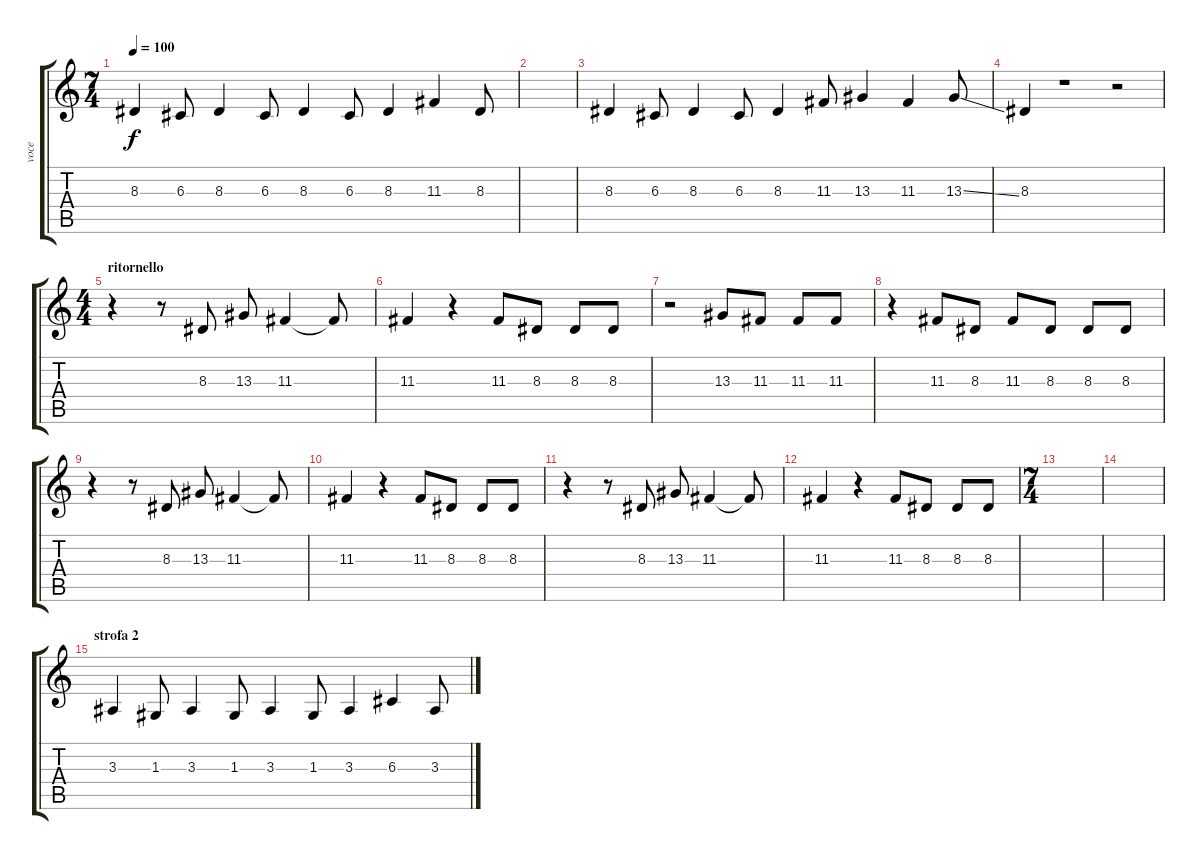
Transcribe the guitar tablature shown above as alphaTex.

\track ("voce" "voce") {instrument altosax}
\staff {score tabs}
\tuning (E4 B3 G3 D3 A2 E2) {hide}
\ts (7 4)
\tempo 100
\clef g2
\ks c
8.3.4{dy f} 6.3.8 8.3.4 6.3.8 8.3.4 6.3.8 8.3.4 11.3.4 8.3.8 |
|
8.3.4 6.3.8 8.3.4 6.3.8 8.3.4 11.3.8 13.3.4 11.3.4 13.3{ss}.8 |
8.3.4 r.1 r.2 |
\ts (4 4)
\section ("" "ritornello")
r.4 r.8 8.3.8 13.3.8 11.3.4 11.3{t}.8 |
11.3.4 r.4 11.3.8 8.3.8 8.3.8 8.3.8 |
r.2 13.3.8 11.3.8 11.3.8 11.3.8 |
r.4 11.3.8 8.3.8 11.3.8 8.3.8 8.3.8 8.3.8 |
r.4 r.8 8.3.8 13.3.8 11.3.4 11.3{t}.8 |
11.3.4 r.4 11.3.8 8.3.8 8.3.8 8.3.8 |
r.4 r.8 8.3.8 13.3.8 11.3.4 11.3{t}.8 |
11.3.4 r.4 11.3.8 8.3.8 8.3.8 8.3.8 |
\ts (7 4)
|
|
\section ("" "strofa 2")
3.3.4 1.3.8 3.3.4 1.3.8 3.3.4 1.3.8 3.3.4 6.3.4 3.3.8
